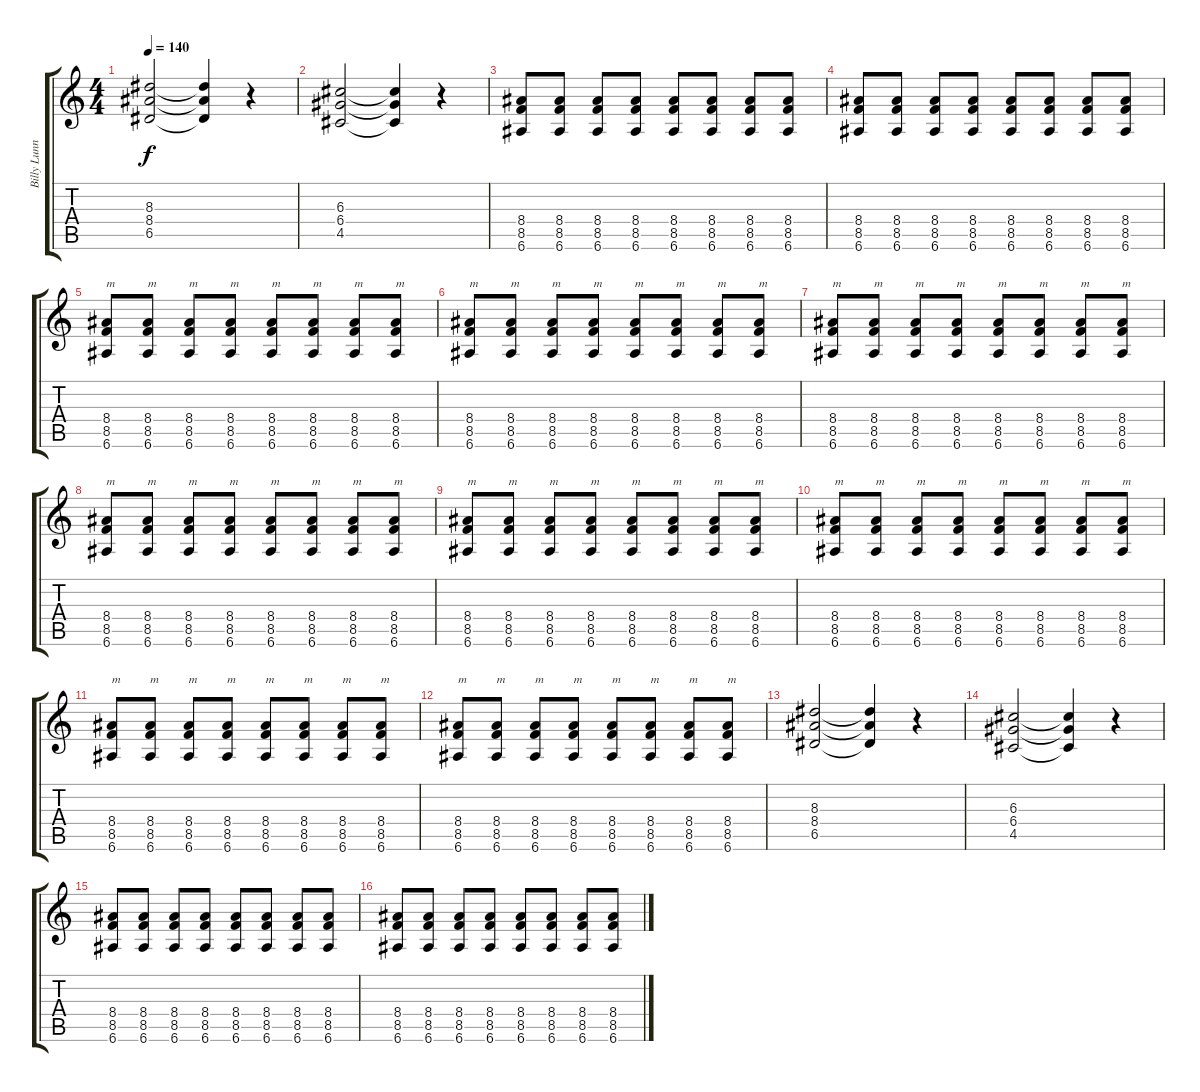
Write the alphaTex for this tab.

\track ("Billy Lunn (mutted)" "Billy Lunn") {instrument overdrivenguitar}
\staff {score tabs}
\tuning (E4 B3 G3 D3 A2 E2) {hide}
\ts (4 4)
\tempo 140
\clef g2
\ks c
(8.3 8.4 6.5).2{dy f} (8.3{t} 8.4{t} 6.5{t}).4 r.4 |
(6.3 6.4 4.5).2 (6.3{t} 6.4{t} 4.5{t}).4 r.4 |
(8.4 8.5 6.6).8 (8.4 8.5 6.6).8 (8.4 8.5 6.6).8 (8.4 8.5 6.6).8 (8.4 8.5 6.6).8 (8.4 8.5 6.6).8 (8.4 8.5 6.6).8 (8.4 8.5 6.6).8 |
(8.4 8.5 6.6).8 (8.4 8.5 6.6).8 (8.4 8.5 6.6).8 (8.4 8.5 6.6).8 (8.4 8.5 6.6).8 (8.4 8.5 6.6).8 (8.4 8.5 6.6).8 (8.4 8.5 6.6).8 |
(8.4 8.5 6.6).8{txt "m"} (8.4 8.5 6.6).8{txt "m"} (8.4 8.5 6.6).8{txt "m"} (8.4 8.5 6.6).8{txt "m"} (8.4 8.5 6.6).8{txt "m"} (8.4 8.5 6.6).8{txt "m"} (8.4 8.5 6.6).8{txt "m"} (8.4 8.5 6.6).8{txt "m"} |
(8.4 8.5 6.6).8{txt "m"} (8.4 8.5 6.6).8{txt "m"} (8.4 8.5 6.6).8{txt "m"} (8.4 8.5 6.6).8{txt "m"} (8.4 8.5 6.6).8{txt "m"} (8.4 8.5 6.6).8{txt "m"} (8.4 8.5 6.6).8{txt "m"} (8.4 8.5 6.6).8{txt "m"} |
(8.4 8.5 6.6).8{txt "m"} (8.4 8.5 6.6).8{txt "m"} (8.4 8.5 6.6).8{txt "m"} (8.4 8.5 6.6).8{txt "m"} (8.4 8.5 6.6).8{txt "m"} (8.4 8.5 6.6).8{txt "m"} (8.4 8.5 6.6).8{txt "m"} (8.4 8.5 6.6).8{txt "m"} |
(8.4 8.5 6.6).8{txt "m"} (8.4 8.5 6.6).8{txt "m"} (8.4 8.5 6.6).8{txt "m"} (8.4 8.5 6.6).8{txt "m"} (8.4 8.5 6.6).8{txt "m"} (8.4 8.5 6.6).8{txt "m"} (8.4 8.5 6.6).8{txt "m"} (8.4 8.5 6.6).8{txt "m"} |
(8.4 8.5 6.6).8{txt "m"} (8.4 8.5 6.6).8{txt "m"} (8.4 8.5 6.6).8{txt "m"} (8.4 8.5 6.6).8{txt "m"} (8.4 8.5 6.6).8{txt "m"} (8.4 8.5 6.6).8{txt "m"} (8.4 8.5 6.6).8{txt "m"} (8.4 8.5 6.6).8{txt "m"} |
(8.4 8.5 6.6).8{txt "m"} (8.4 8.5 6.6).8{txt "m"} (8.4 8.5 6.6).8{txt "m"} (8.4 8.5 6.6).8{txt "m"} (8.4 8.5 6.6).8{txt "m"} (8.4 8.5 6.6).8{txt "m"} (8.4 8.5 6.6).8{txt "m"} (8.4 8.5 6.6).8{txt "m"} |
(8.4 8.5 6.6).8{txt "m"} (8.4 8.5 6.6).8{txt "m"} (8.4 8.5 6.6).8{txt "m"} (8.4 8.5 6.6).8{txt "m"} (8.4 8.5 6.6).8{txt "m"} (8.4 8.5 6.6).8{txt "m"} (8.4 8.5 6.6).8{txt "m"} (8.4 8.5 6.6).8{txt "m"} |
(8.4 8.5 6.6).8{txt "m"} (8.4 8.5 6.6).8{txt "m"} (8.4 8.5 6.6).8{txt "m"} (8.4 8.5 6.6).8{txt "m"} (8.4 8.5 6.6).8{txt "m"} (8.4 8.5 6.6).8{txt "m"} (8.4 8.5 6.6).8{txt "m"} (8.4 8.5 6.6).8{txt "m"} |
(8.3 8.4 6.5).2 (8.3{t} 8.4{t} 6.5{t}).4 r.4 |
(6.3 6.4 4.5).2 (6.3{t} 6.4{t} 4.5{t}).4 r.4 |
(8.4 8.5 6.6).8 (8.4 8.5 6.6).8 (8.4 8.5 6.6).8 (8.4 8.5 6.6).8 (8.4 8.5 6.6).8 (8.4 8.5 6.6).8 (8.4 8.5 6.6).8 (8.4 8.5 6.6).8 |
(8.4 8.5 6.6).8 (8.4 8.5 6.6).8 (8.4 8.5 6.6).8 (8.4 8.5 6.6).8 (8.4 8.5 6.6).8 (8.4 8.5 6.6).8 (8.4 8.5 6.6).8 (8.4 8.5 6.6).8
